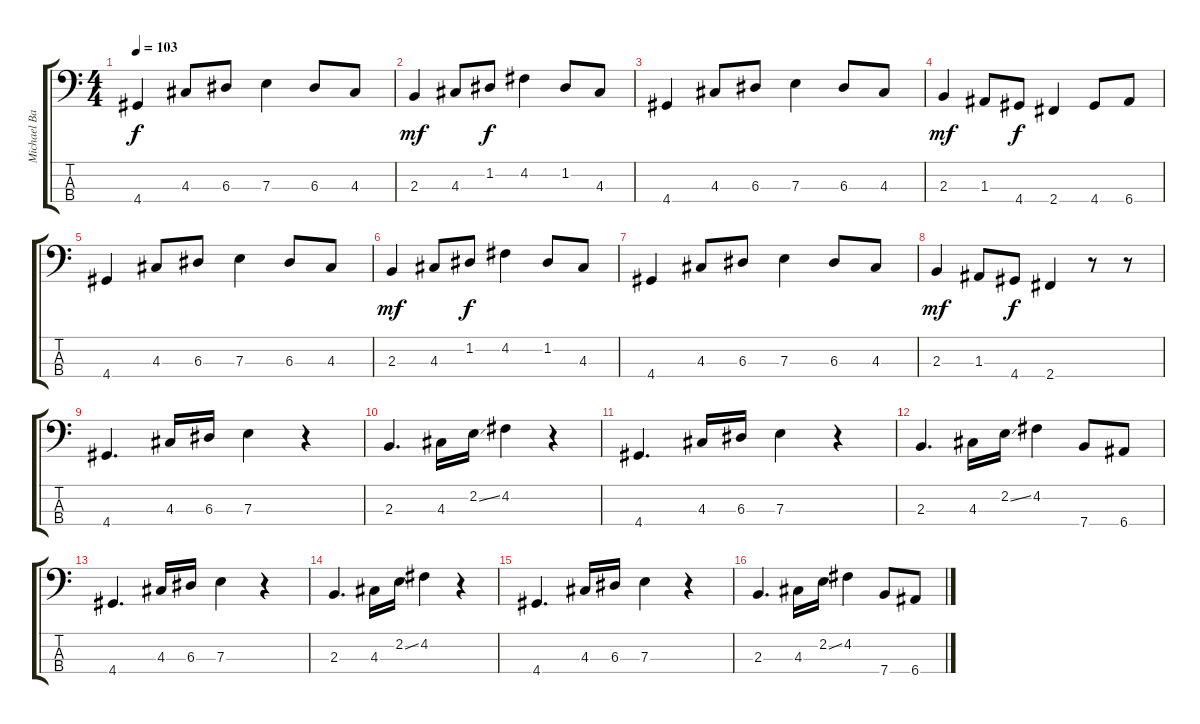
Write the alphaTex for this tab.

\track ("Michael Balzary \"Flea\" - Bass" "Michael Ba") {instrument electricbassfinger}
\staff {score tabs}
\tuning (G2 D2 A1 E1) {hide}
\ts (4 4)
\tempo 103
\clef f4
\ks c
4.4.4{dy f} 4.3.8 6.3.8 7.3.4 6.3.8 4.3.8 |
2.3.4{dy mf} 4.3.8 1.2.8{dy f} 4.2.4 1.2.8 4.3.8 |
4.4.4 4.3.8 6.3.8 7.3.4 6.3.8 4.3.8 |
2.3.4{dy mf} 1.3.8 4.4.8{dy f} 2.4.4 4.4.8 6.4.8 |
4.4.4 4.3.8 6.3.8 7.3.4 6.3.8 4.3.8 |
2.3.4{dy mf} 4.3.8 1.2.8{dy f} 4.2.4 1.2.8 4.3.8 |
4.4.4 4.3.8 6.3.8 7.3.4 6.3.8 4.3.8 |
2.3.4{dy mf} 1.3.8 4.4.8{dy f} 2.4.4 r.8 r.8 |
4.4.4{d} 4.3.16 6.3.16 7.3.4 r.4 |
2.3.4{d} 4.3.16 2.2{ss}.16 4.2.4 r.4 |
4.4.4{d} 4.3.16 6.3.16 7.3.4 r.4 |
2.3.4{d} 4.3.16 2.2{ss}.16 4.2.4 7.4.8 6.4.8 |
4.4.4{d} 4.3.16 6.3.16 7.3.4 r.4 |
2.3.4{d} 4.3.16 2.2{ss}.16 4.2.4 r.4 |
4.4.4{d} 4.3.16 6.3.16 7.3.4 r.4 |
2.3.4{d} 4.3.16 2.2{ss}.16 4.2.4 7.4.8 6.4.8
